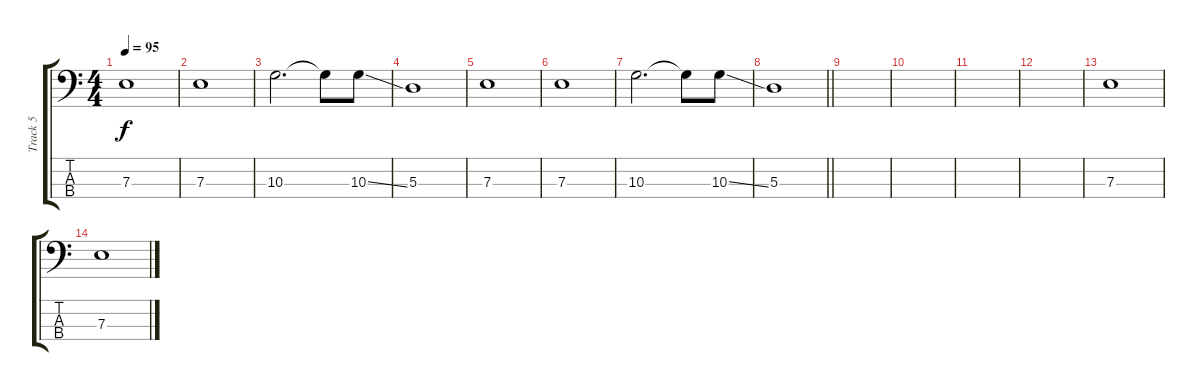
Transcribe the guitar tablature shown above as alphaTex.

\track ("Track 5" "Track 5") {instrument electricbassfinger}
\staff {score tabs}
\tuning (G2 D2 A1 E1) {hide}
\ts (4 4)
\tempo 95
\clef f4
\ks c
7.3.1{dy f instrument electricbassfinger} |
7.3.1 |
10.3.2{d} 10.3{t}.8 10.3{ss}.8 |
5.3.1 |
7.3.1 |
7.3.1 |
10.3.2{d} 10.3{t}.8 10.3{ss}.8 |
\barLineRight lightlight
5.3.1 |
|
|
|
|
7.3.1 |
7.3.1
